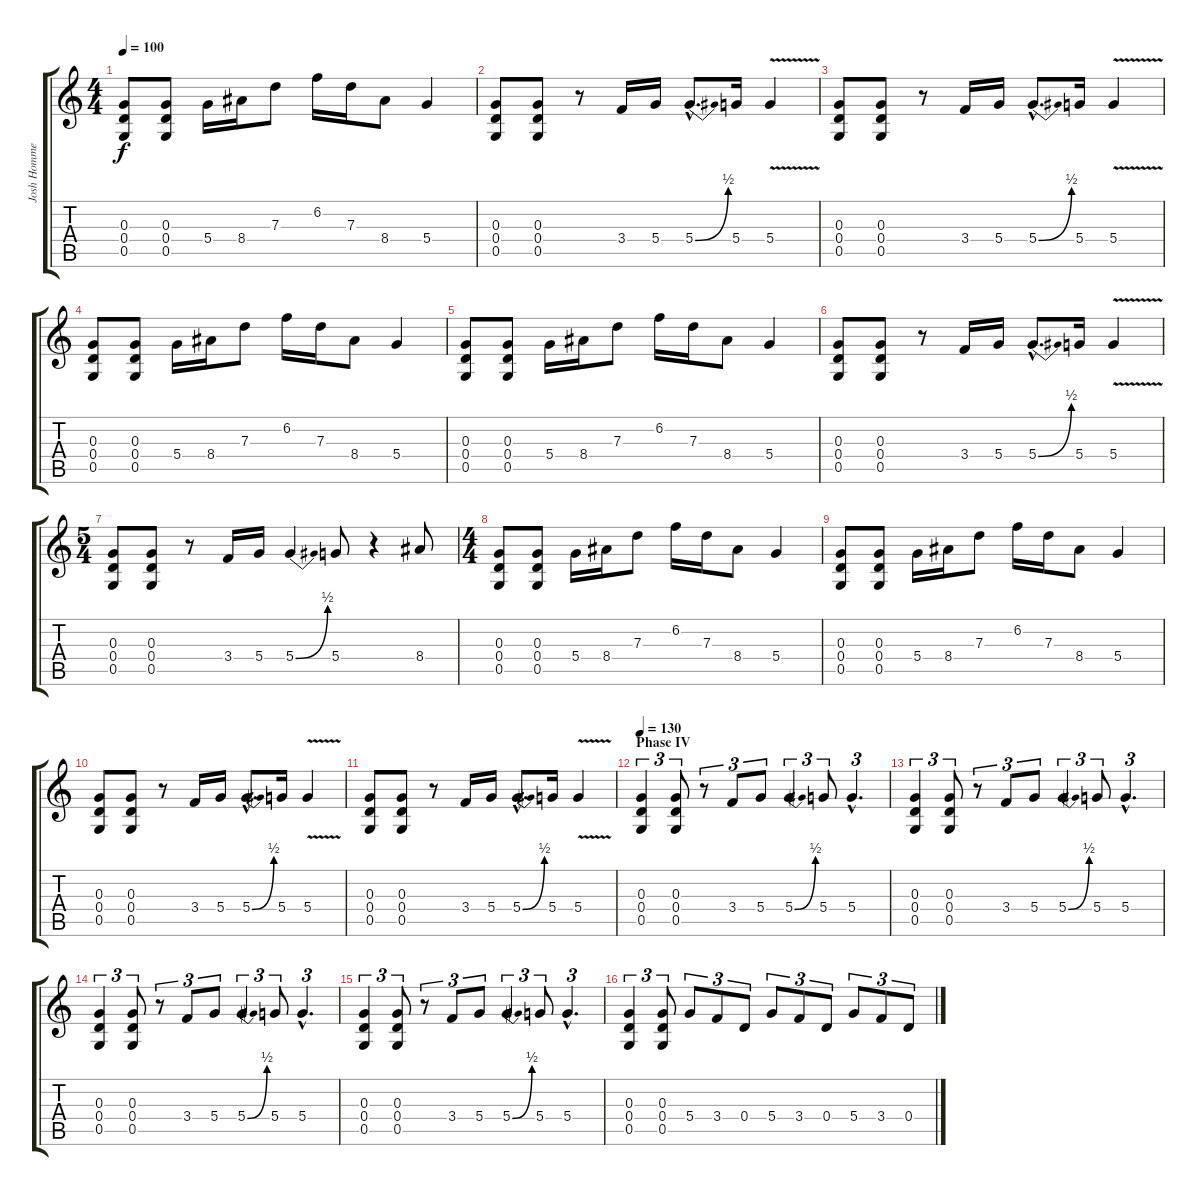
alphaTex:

\track ("Josh Homme" "Josh Homme") {instrument overdrivenguitar}
\staff {score tabs}
\tuning (E4 B3 G3 D3 G2 E2) {hide}
\ts (4 4)
\tempo 100
\clef g2
\ks c
(0.3 0.4 0.5).8{dy f} (0.3 0.4 0.5).8 5.4.16 8.4.16 7.3.8 6.2.16 7.3.16 8.4.8 5.4.4 |
(0.3 0.4 0.5).8 (0.3 0.4 0.5).8 r.8 3.4.16 5.4.16 5.4{be (bend 0 0 60 2) hac}.8{d} 5.4.16 5.4{v}.4 |
(0.3 0.4 0.5).8 (0.3 0.4 0.5).8 r.8 3.4.16 5.4.16 5.4{be (bend 0 0 60 2) hac}.8{d} 5.4.16 5.4{v}.4 |
(0.3 0.4 0.5).8 (0.3 0.4 0.5).8 5.4.16 8.4.16 7.3.8 6.2.16 7.3.16 8.4.8 5.4.4 |
(0.3 0.4 0.5).8 (0.3 0.4 0.5).8 5.4.16 8.4.16 7.3.8 6.2.16 7.3.16 8.4.8 5.4.4 |
(0.3 0.4 0.5).8 (0.3 0.4 0.5).8 r.8 3.4.16 5.4.16 5.4{be (bend 0 0 60 2) hac}.8{d} 5.4.16 5.4{v}.4 |
\ts (5 4)
(0.3 0.4 0.5).8 (0.3 0.4 0.5).8 r.8 3.4.16 5.4.16 5.4{be (bend 0 0 60 2)}.4 5.4.8 r.4 8.4.8 |
\ts (4 4)
(0.3 0.4 0.5).8 (0.3 0.4 0.5).8 5.4.16 8.4.16 7.3.8 6.2.16 7.3.16 8.4.8 5.4.4 |
(0.3 0.4 0.5).8 (0.3 0.4 0.5).8 5.4.16 8.4.16 7.3.8 6.2.16 7.3.16 8.4.8 5.4.4 |
(0.3 0.4 0.5).8 (0.3 0.4 0.5).8 r.8 3.4.16 5.4.16 5.4{be (bend 0 0 60 2) hac}.8{d} 5.4.16 5.4{v}.4 |
(0.3 0.4 0.5).8 (0.3 0.4 0.5).8 r.8 3.4.16 5.4.16 5.4{be (bend 0 0 60 2) hac}.8{d} 5.4.16 5.4{v}.4 |
\section ("" "Phase IV")
\tempo 130
(0.3 0.4 0.5).4{tu (3 2)} (0.3 0.4 0.5).8{tu (3 2)} r.8{tu (3 2)} 3.4.8{tu (3 2)} 5.4.8{tu (3 2)} 5.4{be (bend 0 0 60 2)}.4{tu (3 2)} 5.4.8{tu (3 2)} 5.4{hac}.4{d tu (3 2)} |
(0.3 0.4 0.5).4{tu (3 2)} (0.3 0.4 0.5).8{tu (3 2)} r.8{tu (3 2)} 3.4.8{tu (3 2)} 5.4.8{tu (3 2)} 5.4{be (bend 0 0 60 2)}.4{tu (3 2)} 5.4.8{tu (3 2)} 5.4{hac}.4{d tu (3 2)} |
(0.3 0.4 0.5).4{tu (3 2)} (0.3 0.4 0.5).8{tu (3 2)} r.8{tu (3 2)} 3.4.8{tu (3 2)} 5.4.8{tu (3 2)} 5.4{be (bend 0 0 60 2)}.4{tu (3 2)} 5.4.8{tu (3 2)} 5.4{hac}.4{d tu (3 2)} |
(0.3 0.4 0.5).4{tu (3 2)} (0.3 0.4 0.5).8{tu (3 2)} r.8{tu (3 2)} 3.4.8{tu (3 2)} 5.4.8{tu (3 2)} 5.4{be (bend 0 0 60 2)}.4{tu (3 2)} 5.4.8{tu (3 2)} 5.4{hac}.4{d tu (3 2)} |
(0.3 0.4 0.5).4{tu (3 2)} (0.3 0.4 0.5).8{tu (3 2)} 5.4.8{tu (3 2)} 3.4.8{tu (3 2)} 0.4.8{tu (3 2)} 5.4.8{tu (3 2)} 3.4.8{tu (3 2)} 0.4.8{tu (3 2)} 5.4.8{tu (3 2)} 3.4.8{tu (3 2)} 0.4.8{tu (3 2)}
